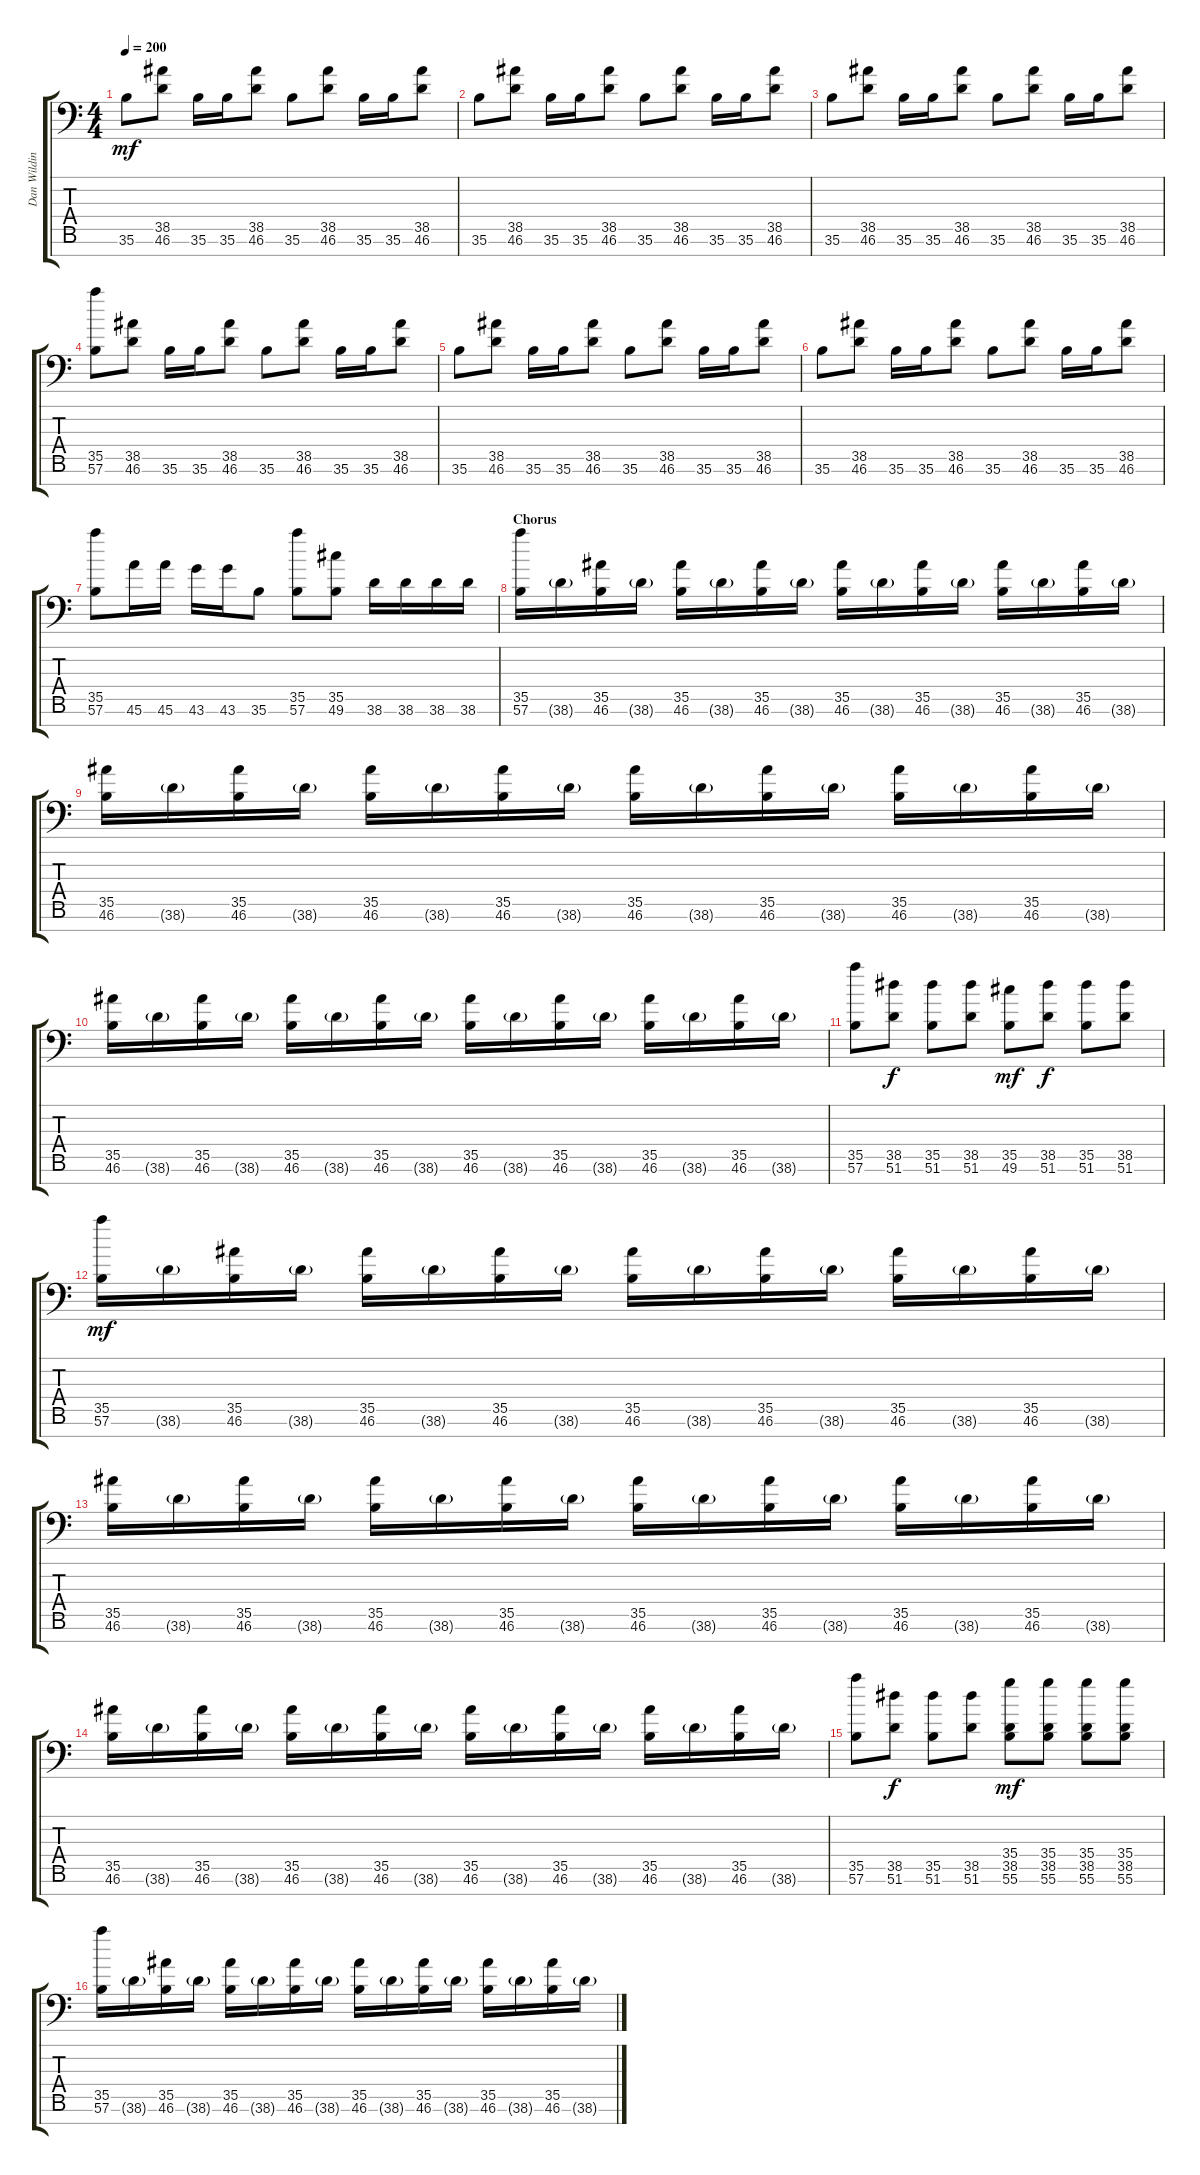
\track ("Dan Wilding" "Dan Wildin") {instrument acousticgrandpiano}
\staff {score tabs}
\tuning (C-1 C-1 C-1 C-1 C-1 C-1 C-1) {hide}
\ts (4 4)
\tempo 200
\clef f4
\ks c
35.6.8{dy mf} (38.5 46.6).8 35.6.16 35.6.16 (38.5 46.6).8 35.6.8 (38.5 46.6).8 35.6.16 35.6.16 (38.5 46.6).8 |
35.6.8 (38.5 46.6).8 35.6.16 35.6.16 (38.5 46.6).8 35.6.8 (38.5 46.6).8 35.6.16 35.6.16 (38.5 46.6).8 |
35.6.8 (38.5 46.6).8 35.6.16 35.6.16 (38.5 46.6).8 35.6.8 (38.5 46.6).8 35.6.16 35.6.16 (38.5 46.6).8 |
(35.5 57.6).8 (38.5 46.6).8 35.6.16 35.6.16 (38.5 46.6).8 35.6.8 (38.5 46.6).8 35.6.16 35.6.16 (38.5 46.6).8 |
35.6.8 (38.5 46.6).8 35.6.16 35.6.16 (38.5 46.6).8 35.6.8 (38.5 46.6).8 35.6.16 35.6.16 (38.5 46.6).8 |
35.6.8 (38.5 46.6).8 35.6.16 35.6.16 (38.5 46.6).8 35.6.8 (38.5 46.6).8 35.6.16 35.6.16 (38.5 46.6).8 |
(35.5 57.6).8 45.6.16 45.6.16 43.6.16 43.6.16 35.6.8 (35.5 57.6).8 (35.5 49.6).8 38.6.16 38.6.16 38.6.16 38.6.16 |
\section ("" "Chorus")
(35.5 57.6).16 38.6{g}.16 (35.5 46.6).16 38.6{g}.16 (35.5 46.6).16 38.6{g}.16 (35.5 46.6).16 38.6{g}.16 (35.5 46.6).16 38.6{g}.16 (35.5 46.6).16 38.6{g}.16 (35.5 46.6).16 38.6{g}.16 (35.5 46.6).16 38.6{g}.16 |
(35.5 46.6).16 38.6{g}.16 (35.5 46.6).16 38.6{g}.16 (35.5 46.6).16 38.6{g}.16 (35.5 46.6).16 38.6{g}.16 (35.5 46.6).16 38.6{g}.16 (35.5 46.6).16 38.6{g}.16 (35.5 46.6).16 38.6{g}.16 (35.5 46.6).16 38.6{g}.16 |
(35.5 46.6).16 38.6{g}.16 (35.5 46.6).16 38.6{g}.16 (35.5 46.6).16 38.6{g}.16 (35.5 46.6).16 38.6{g}.16 (35.5 46.6).16 38.6{g}.16 (35.5 46.6).16 38.6{g}.16 (35.5 46.6).16 38.6{g}.16 (35.5 46.6).16 38.6{g}.16 |
(35.5 57.6).8 (38.5 51.6).8{dy f} (35.5 51.6).8 (38.5 51.6).8 (35.5 49.6).8{dy mf} (38.5 51.6).8{dy f} (35.5 51.6).8 (38.5 51.6).8 |
(35.5 57.6).16{dy mf} 38.6{g}.16 (35.5 46.6).16 38.6{g}.16 (35.5 46.6).16 38.6{g}.16 (35.5 46.6).16 38.6{g}.16 (35.5 46.6).16 38.6{g}.16 (35.5 46.6).16 38.6{g}.16 (35.5 46.6).16 38.6{g}.16 (35.5 46.6).16 38.6{g}.16 |
(35.5 46.6).16 38.6{g}.16 (35.5 46.6).16 38.6{g}.16 (35.5 46.6).16 38.6{g}.16 (35.5 46.6).16 38.6{g}.16 (35.5 46.6).16 38.6{g}.16 (35.5 46.6).16 38.6{g}.16 (35.5 46.6).16 38.6{g}.16 (35.5 46.6).16 38.6{g}.16 |
(35.5 46.6).16 38.6{g}.16 (35.5 46.6).16 38.6{g}.16 (35.5 46.6).16 38.6{g}.16 (35.5 46.6).16 38.6{g}.16 (35.5 46.6).16 38.6{g}.16 (35.5 46.6).16 38.6{g}.16 (35.5 46.6).16 38.6{g}.16 (35.5 46.6).16 38.6{g}.16 |
(35.5 57.6).8 (38.5 51.6).8{dy f} (35.5 51.6).8 (38.5 51.6).8 (35.4 38.5 55.6).8{dy mf} (35.4 38.5 55.6).8 (35.4 38.5 55.6).8 (35.4 38.5 55.6).8 |
(35.5 57.6).16 38.6{g}.16 (35.5 46.6).16 38.6{g}.16 (35.5 46.6).16 38.6{g}.16 (35.5 46.6).16 38.6{g}.16 (35.5 46.6).16 38.6{g}.16 (35.5 46.6).16 38.6{g}.16 (35.5 46.6).16 38.6{g}.16 (35.5 46.6).16 38.6{g}.16
